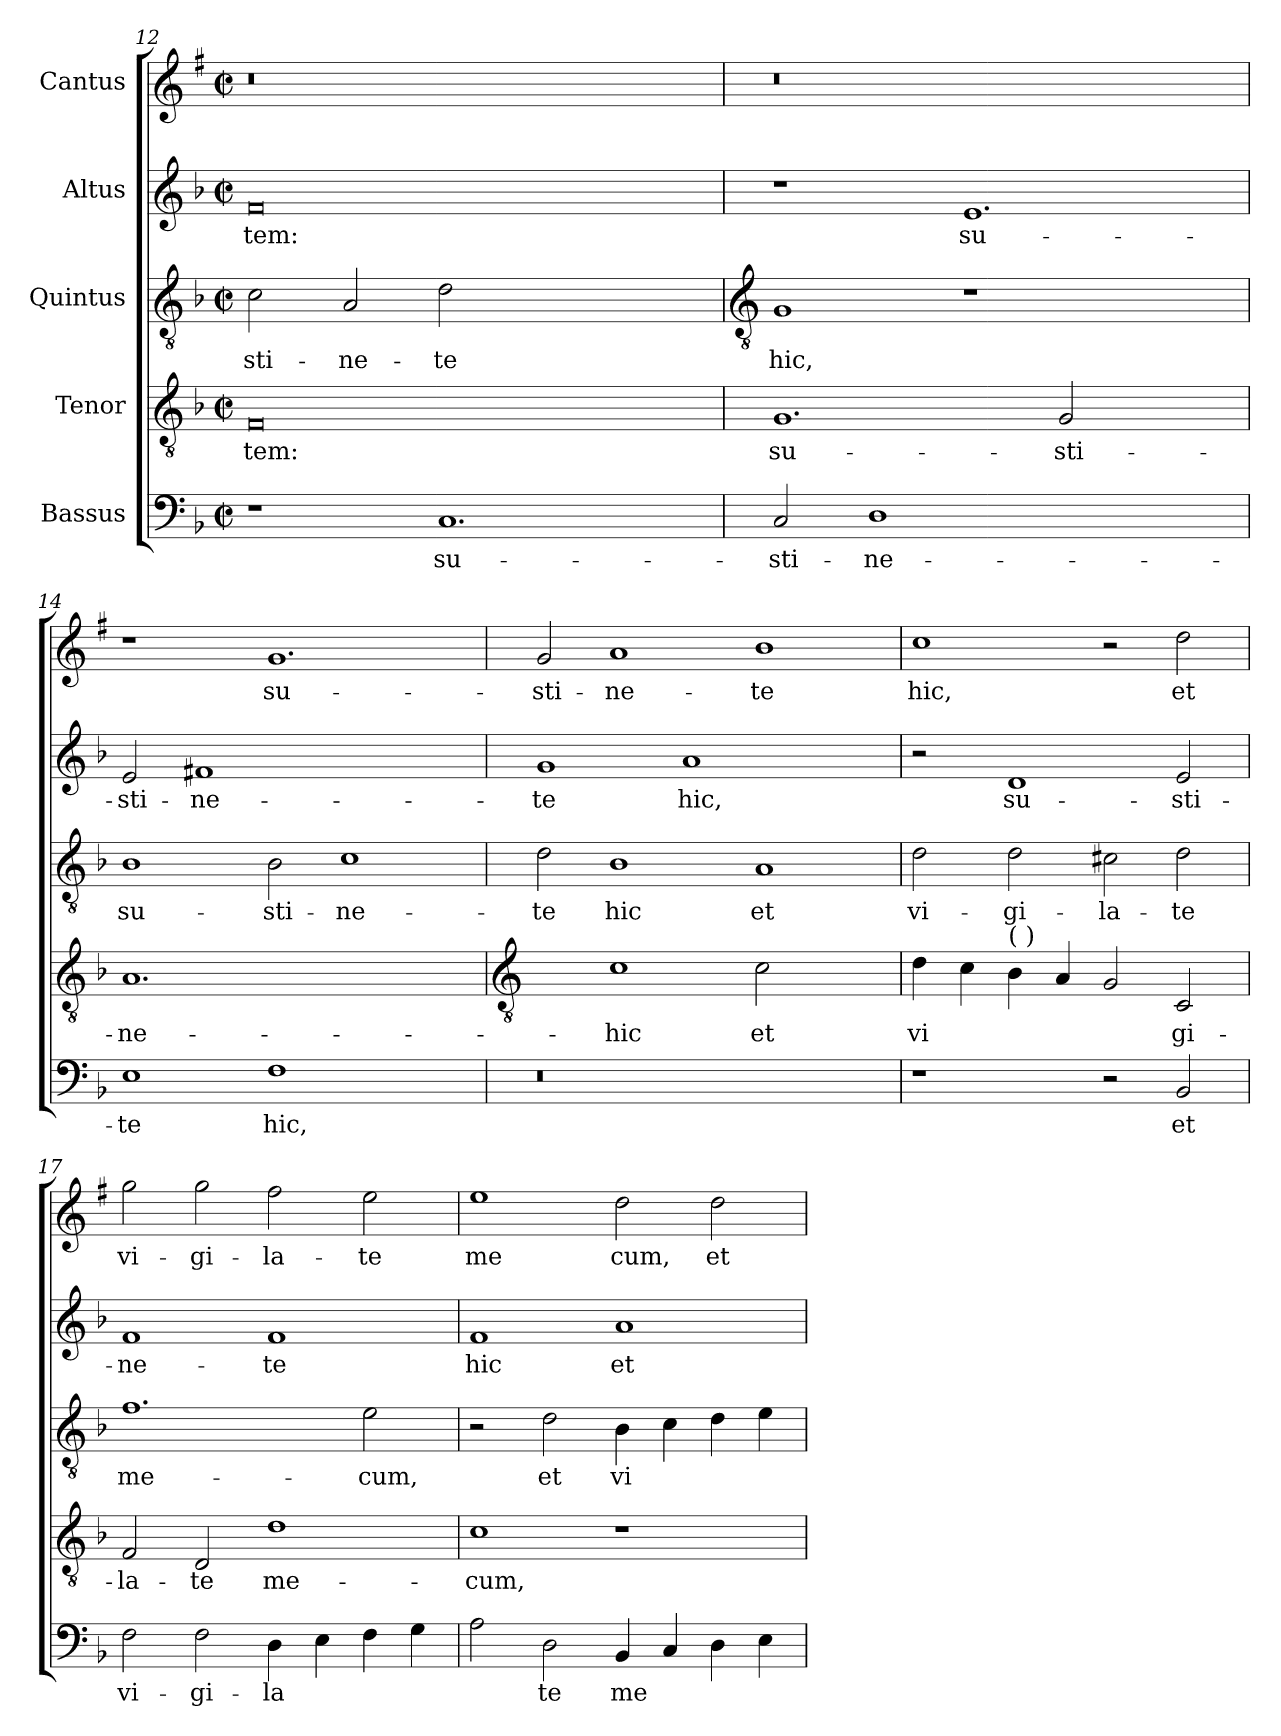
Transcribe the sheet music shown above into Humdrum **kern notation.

**kern	**text	**kern	**text	**kern	**text	**kern	**text	**kern	**text
*part5	*part5	*part4	*part4	*part3	*part3	*part2	*part2	*part1	*part1
*staff5	*staff5	*staff4	*staff4	*staff3	*staff3	*staff2	*staff2	*staff1	*staff1
*I"Bassus	*	*I"Tenor	*	*I"Quintus	*	*I"Altus	*	*I"Cantus	*
*clefF4	*	*clefGv2	*	*clefGv2	*	*clefG2	*	*clefG2	*
*	*	*	*	*	*	*	*	*ITrd1c2	*
*k[b-]	*	*k[b-]	*	*k[b-]	*	*k[b-]	*	*k[b-]	*
*F:	*	*F:	*	*F:	*	*F:	*	*F:	*
*M4/2	*	*M4/2	*	*M4/2	*	*M4/2	*	*M4/2	*
*met(c|)	*	*met(c|)	*	*met(c|)	*	*met(c|)	*	*met(c|)	*
=12	=12	=12	=12	=12	=12	=12	=12	=12	=12
!	!	!	!LO:LY:b	!	!LO:LY:b	!	!LO:LY:b	!	!
1r	.	0F	-tem:	2c	-sti-	0f	-tem:	0r	.
!	!	!	!	!	!LO:LY:b	!	!	!	!
.	.	.	.	2A	-ne-	.	.	.	.
!	!LO:LY:b	!	!	!	!LO:LY:b	!	!	!	!
1.C	su-	.	.	2d	-te	.	.	.	.
.	.	.	.	1ryy	.	.	.	.	.
.	.	2ryy	.	.	.	2ryy	.	2ryy	.
!!LO:LB:g=z
=13	=13	=13	=13	=13	=13	=13	=13	=13	=13
*	*	*	*	*clefGv2	*	*	*	*	*
!	!LO:LY:b	!	!LO:LY:b	!	!LO:LY:b	!	!	!	!
2C	-sti-	1.G	su-	1G	hic,	1r	.	0r	.
!	!LO:LY:b	!	!	!	!	!	!	!	!
1D	-ne-	.	.	.	.	.	.	.	.
!	!	!	!	!	!	!	!LO:LY:b	!	!
.	.	.	.	1r	.	1.e	su-	.	.
!	!	!	!LO:LY:b	!	!	!	!	!	!
1ryy	.	2G	-sti-	.	.	.	.	.	.
.	.	2ryy	.	2ryy	.	.	.	2ryy	.
!!LO:LB:g=z
=14	=14	=14	=14	=14	=14	=14	=14	=14	=14
!	!LO:LY:b	!	!LO:LY:b	!	!LO:LY:b	!	!LO:LY:b	!	!
1E	-te	1.A	-ne-	1B-	su-	2e	-sti-	1r	.
!	!	!	!	!	!	!	!LO:LY:b	!	!
.	.	.	.	.	.	1f#X	-ne-	.	.
!	!LO:LY:b	!	!	!	!LO:LY:b	!	!	!	!LO:LY:b
1F	hic,	.	.	2B-	-sti-	.	.	1.f	su-
!	!	!	!LO:LY:b	!	!LO:LY:b	!	!	!	!
.	.	[2Bnyy	-te_	1c	-ne-	1ryy	.	.	.
2ryy	.	2ryy	.	.	.	.	.	.	.
!!LO:LB:g=z
=15	=15	=15	=15	=15	=15	=15	=15	=15	=15
*	*	*clefGv2	*	*	*	*	*	*	*
!	!	!	!LO:LY:b	!	!LO:LY:b	!	!LO:LY:b	!	!LO:LY:b
0r	.	2Byy]	__	2d	-te	1g	-te	2f	-sti-
!	!	!	!LO:LY:b	!	!LO:LY:b	!	!	!	!LO:LY:b
.	.	1c	hic	1B-	hic	.	.	1g	-ne-
!	!	!	!	!	!	!	!LO:LY:b	!	!
.	.	.	.	.	.	1a	hic,	.	.
!	!	!	!LO:LY:b	!	!LO:LY:b	!	!	!	!LO:LY:b
.	.	2c	et	1A	et	.	.	1a	-te
2ryy	.	2ryy	.	.	.	2ryy	.	.	.
=16	=16	=16	=16	=16	=16	=16	=16	=16	=16
!	!	!	!LO:LY:b	!	!LO:LY:b	!	!	!	!LO:LY:b
1r	.	4d	vi	2d	vi-	2r	.	1b-	hic,
.	.	4c	.	.	.	.	.	.	.
!	!	!LO:TX:a:t=(  )	!	!	!	!	!	!	!
!	!	!	!	!	!LO:LY:b	!	!LO:LY:b	!	!
.	.	4B-	.	2d	-gi-	1d	su-	.	.
.	.	4A	.	.	.	.	.	.	.
!	!	!	!	!	!LO:LY:b	!	!	!	!
2r	.	2G	.	2c#X	-la-	.	.	2r	.
!	!LO:LY:b	!	!LO:LY:b	!	!LO:LY:b	!	!LO:LY:b	!	!LO:LY:b
2BB-	et	2C	gi-	2d	-te	2e	-sti-	2cc	et
=17	=17	=17	=17	=17	=17	=17	=17	=17	=17
!	!LO:LY:b	!	!LO:LY:b	!	!LO:LY:b	!	!LO:LY:b	!	!LO:LY:b
2F	vi-	2F	-la-	1.f	me-	1f	-ne-	2ff	vi-
!	!LO:LY:b	!	!LO:LY:b	!	!	!	!	!	!LO:LY:b
2F	-gi-	2D	-te	.	.	.	.	2ff	-gi-
!	!LO:LY:b	!	!LO:LY:b	!	!	!	!LO:LY:b	!	!LO:LY:b
4D	-la	1d	me-	.	.	1f	-te	2ee	-la-
4E	.	.	.	.	.	.	.	.	.
!	!	!	!	!	!LO:LY:b	!	!	!	!LO:LY:b
4F	.	.	.	2e	-cum,	.	.	2dd	-te
4G	.	.	.	.	.	.	.	.	.
=18	=18	=18	=18	=18	=18	=18	=18	=18	=18
!	!	!	!LO:LY:b	!	!	!	!LO:LY:b	!	!LO:LY:b
2A	.	1c	-cum,	2r	.	1f	hic	1dd	me
!	!LO:LY:b	!	!	!	!LO:LY:b	!	!	!	!
2D	te	.	.	2d	et	.	.	.	.
!	!LO:LY:b	!	!	!	!LO:LY:b	!	!LO:LY:b	!	!LO:LY:b
4BB-	me	1r	.	4B-	vi	1a	et	2cc	cum,
4C	.	.	.	4c	.	.	.	.	.
!	!	!	!	!	!	!	!	!	!LO:LY:b
4D	.	.	.	4d	.	.	.	2cc	et
4E	.	.	.	4e	.	.	.	.	.
=	=	=	=	=	=	=	=	=	=
*-	*-	*-	*-	*-	*-	*-	*-	*-	*-
